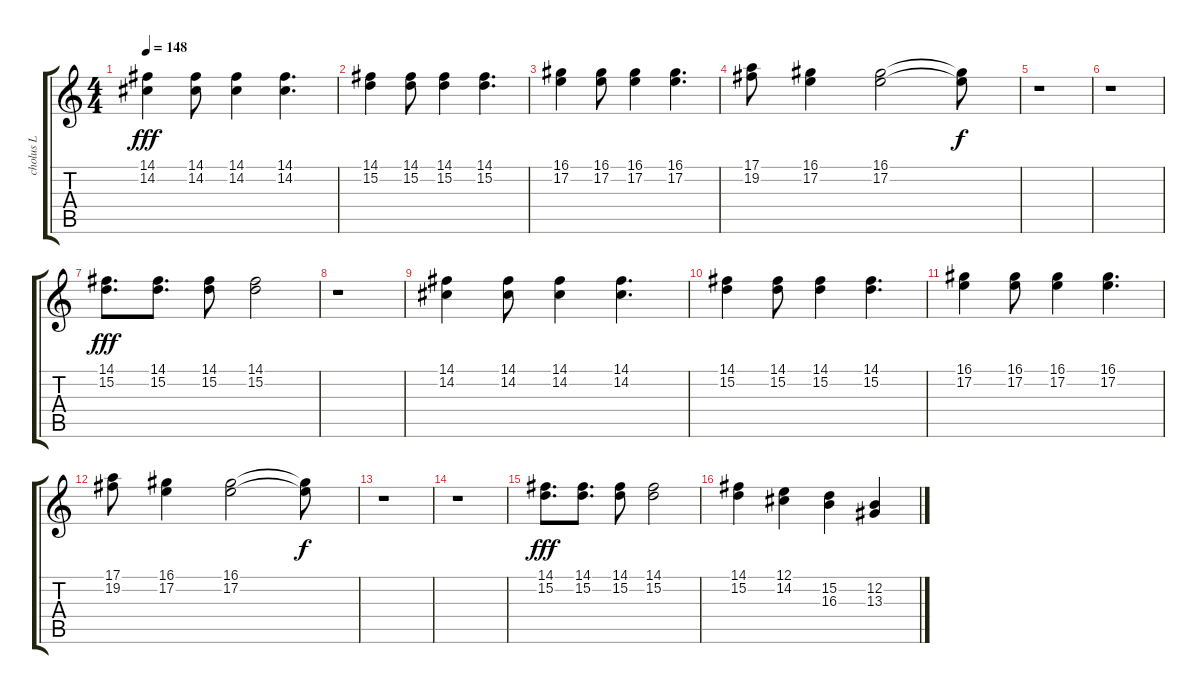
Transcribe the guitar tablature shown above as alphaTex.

\track ("cholus L" "cholus L") {instrument synthvoice}
\staff {score tabs}
\tuning (E4 B3 G3 D3 A2 E2) {hide}
\ts (4 4)
\tempo 148
\clef g2
\ks c
(14.1 14.2).4{dy fff} (14.1 14.2).8 (14.1 14.2).4 (14.1 14.2).4{d} |
(14.1 15.2).4 (14.1 15.2).8 (14.1 15.2).4 (14.1 15.2).4{d} |
(16.1 17.2).4 (16.1 17.2).8 (16.1 17.2).4 (16.1 17.2).4{d} |
(17.1 19.2).8 (16.1 17.2).4 (16.1 17.2).2 (16.1{t} 17.2{t}).8{dy f} |
r.1 |
r.1 |
(14.1 15.2).8{d dy fff} (14.1 15.2).8{d} (14.1 15.2).8 (14.1 15.2).2 |
r.1 |
(14.1 14.2).4 (14.1 14.2).8 (14.1 14.2).4 (14.1 14.2).4{d} |
(14.1 15.2).4 (14.1 15.2).8 (14.1 15.2).4 (14.1 15.2).4{d} |
(16.1 17.2).4 (16.1 17.2).8 (16.1 17.2).4 (16.1 17.2).4{d} |
(17.1 19.2).8 (16.1 17.2).4 (16.1 17.2).2 (16.1{t} 17.2{t}).8{dy f} |
r.1 |
r.1 |
(14.1 15.2).8{d dy fff} (14.1 15.2).8{d} (14.1 15.2).8 (14.1 15.2).2 |
(14.1 15.2).4 (12.1 14.2).4 (15.2 16.3).4 (12.2 13.3).4
